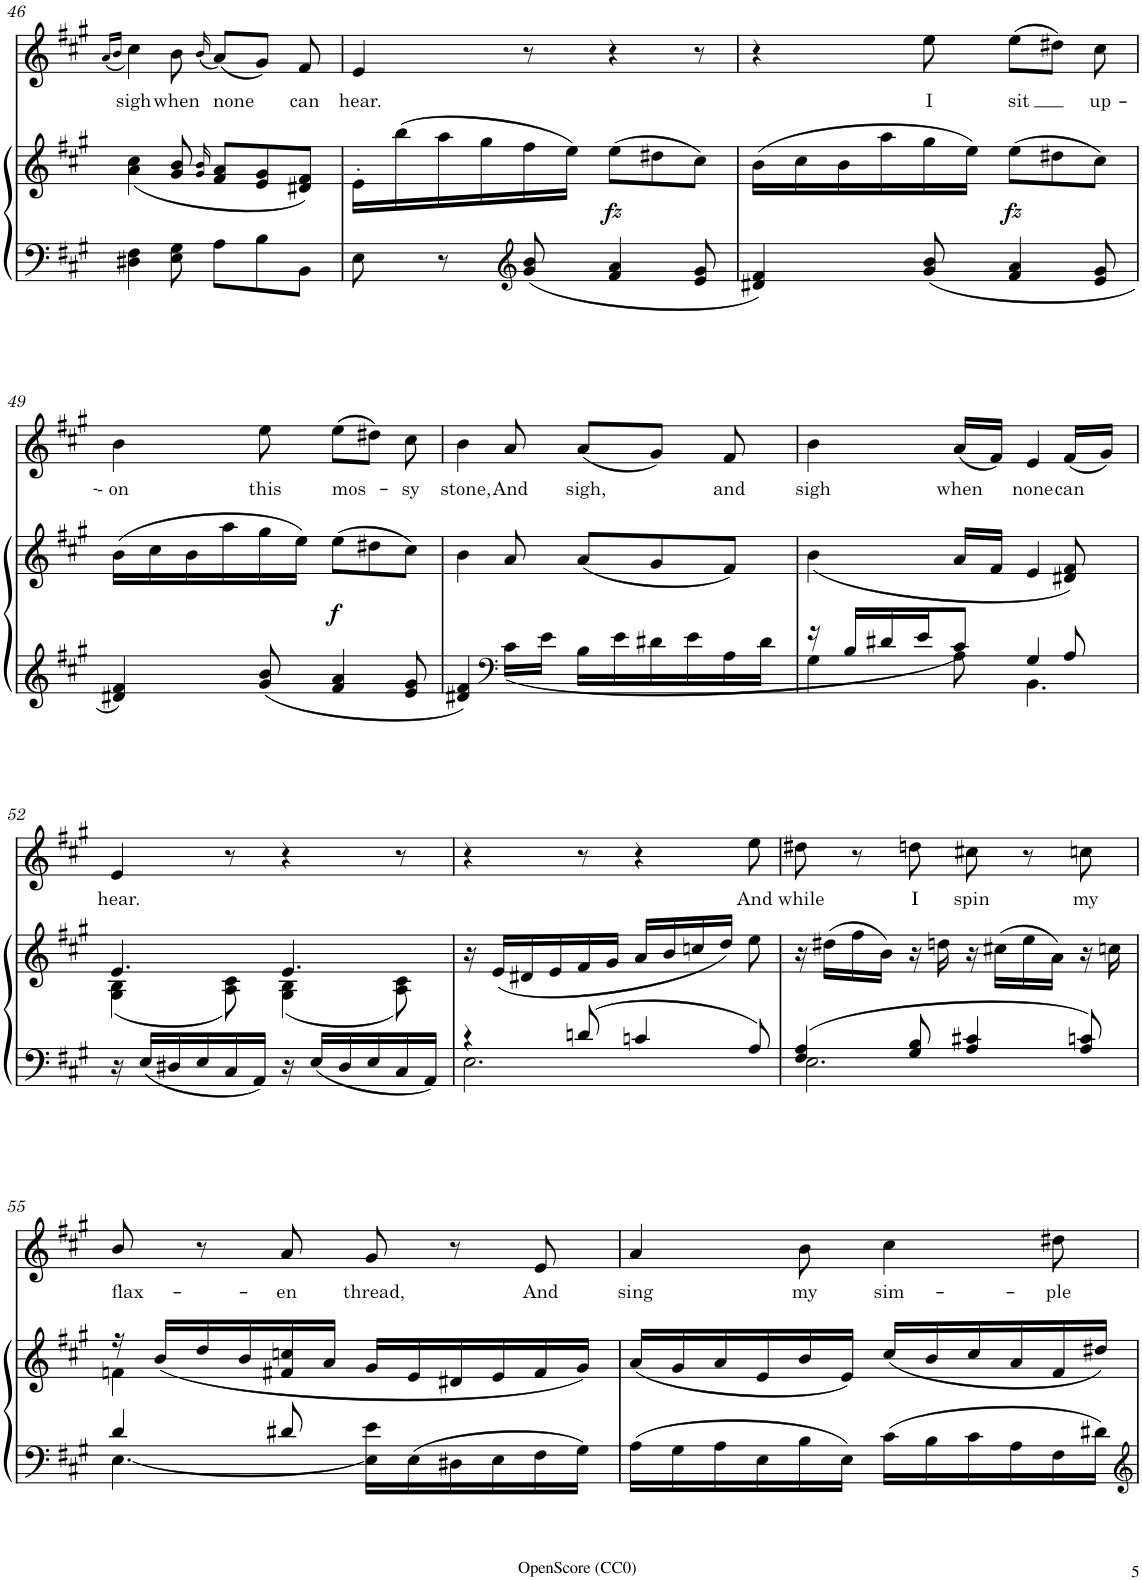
**kern	**kern	**dynam	**kern	**text
*part2	*part2	*part2	*part1	*part1
*staff3	*staff2	*staff2/3	*staff1	*staff1
*I"Piano	*	*	*I"Voice	*
*I'Pno	*	*	*	*
!!LO:PB:g=z
*clefF4	*clefG2	*	*clefG2	*
*k[f#c#g#]	*k[f#c#g#]	*	*k[f#c#g#]	*
*M6/8	*M6/8	*	*M6/8	*
=46	=46	=46	=46	=46
.	.	.	(16qa/LL	.
.	.	.	16qb/JJ	.
!	!	!	!	!LO:LY:b
4D#X\ 4F#\	(<4a\ 4cc#\	.	4cc#\)	sigh
!	!	!	!	!LO:LY:b
8E\ 8G#\	8g#/ 8b/	.	8b\	when
.	16qg#/ 16qb/	.	(16qb/	.
!	!	!	!	!LO:LY:b
8A\L	8f#/ 8a/L	.	(8a/L)	none
8B\	8e/ 8g#/	.	8g#/J)	.
!	!	!	!	!LO:LY:b
8BB\J	8d#X/ 8f#/J)	.	8f#/	can
=47	=47	=47	=47	=47
!	!	!	!	!LO:LY:b
8E\	16e'\LL	.	4e/	hear.
.	(16bb\	.	.	.
8r	16aa\	.	.	.
.	16gg#\	.	.	.
*clefG2	*	*	*	*
8g#/ 8b/	16ff#\	.	8r	.
.	16ee\JJ)	.	.	.
!	!	!LO:DY:b	!	!
4f#/ 4a/	(8ee\L	fz	4r	.
.	8dd#X\	.	.	.
8e/ 8g#/	8cc#\J)	.	8r	.
=48	=48	=48	=48	=48
4d#X/ 4f#/	(16b\LL	.	4r	.
.	16cc#\	.	.	.
.	16b\	.	.	.
.	16aa\	.	.	.
!	!	!	!	!LO:LY:b
8g#/ 8b/	16gg#\	.	8ee\	I
.	16ee\JJ)	.	.	.
!	!	!LO:DY:b	!	!LO:LY:b
4f#/ 4a/	(8ee\L	fz	(8ee\L	sit
.	8dd#X\	.	8dd#X\J)	.
!	!	!	!	!LO:LY:b
8e/ 8g#/	8cc#\J)	.	8cc#\	up-
!!LO:LB:g=z
=49	=49	=49	=49	=49
!	!	!	!	!LO:LY:b
4d#X/ 4f#/	(16b\LL	.	4b\	-- on
.	16cc#\	.	.	.
.	16b\	.	.	.
.	16aa\	.	.	.
!	!	!	!	!LO:LY:b
8g#/ 8b/	16gg#\	.	8ee\	this
.	16ee\JJ)	.	.	.
!	!	!LO:DY:b	!	!LO:LY:b
4f#/ 4a/	(8ee\L	f	(8ee\L	mos-
.	8dd#X\	.	8dd#X\J)	.
!	!	!	!	!LO:LY:b
8e/ 8g#/	8cc#\J)	.	8cc#\	-sy
=50	=50	=50	=50	=50
!	!	!	!	!LO:LY:b
4d#X/ 4f#/	4b\	.	4b\	stone,
*clefF4	*	*	*	*
!	!	!	!	!LO:LY:b
16c#\LL	8a/	.	8a/	And
16e\JJ	.	.	.	.
!	!	!	!	!LO:LY:b
16B\LL	(8a/L	.	(8a/L	sigh,
16e\	.	.	.	.
16d#X\	8g#/	.	8g#/J)	.
16e\	.	.	.	.
!	!	!	!	!LO:LY:b
16A\	8f#/J)	.	8f#/	and
16d#\JJ	.	.	.	.
=51	=51	=51	=51	=51
*^	*	*	*	*
!	!	!	!	!	!LO:LY:b
16r	4G#\	(<4b\	.	4b\	sigh
16B/LL	.	.	.	.	.
16d#X/	.	.	.	.	.
16e/J	.	.	.	.	.
!	!	!	!	!	!LO:LY:b
8c#/J	8A\	16a/LL	.	(16a/LL	when
.	.	16f#/JJ	.	16f#/JJ)	.
!	!	!	!	!	!LO:LY:b
4G#/	4.BB\	4e/	.	4e/	none
!	!	!	!	!	!LO:LY:b
8A/	.	8d#X/ 8f#/)	.	(16f#/LL	can
.	.	.	.	16g#/JJ)	.
*v	*v	*	*	*	*
!!LO:LB:g=z
=52	=52	=52	=52	=52
*	*^	*	*	*
!	!	!	!	!	!LO:LY:b
16r	4.e/	(4G#\ 4B\	.	4e/	hear.
16E/LL	.	.	.	.	.
16D#X/	.	.	.	.	.
16E/	.	.	.	.	.
16C#/	.	8A\ 8c#\)	.	8r	.
16AA/JJ	.	.	.	.	.
16r	4.e/	(4G#\ 4B\	.	4r	.
16E/LL	.	.	.	.	.
16D#/	.	.	.	.	.
16E/	.	.	.	.	.
16C#/	.	8A\ 8c#\)	.	8r	.
16AA/JJ	.	.	.	.	.
*	*v	*v	*	*	*
=53	=53	=53	=53	=53
*^	*	*	*	*
4r	2.E\	16r	.	4r	.
.	.	(16e/LL	.	.	.
.	.	16d#X/	.	.	.
.	.	16e/	.	.	.
8dn/	.	16f#/	.	8r	.
.	.	16g#/JJ	.	.	.
4cn/	.	16a/LL	.	4r	.
.	.	16b/	.	.	.
.	.	16ccn/	.	.	.
.	.	16dd/JJ)	.	.	.
!	!	!	!	!	!LO:LY:b
8A/	.	8ee\	.	8ee\	And
=54	=54	=54	=54	=54	=54
!	!	!	!	!	!LO:LY:b
4F#/ 4A/	2.E\	16r	.	8dd#X\	while
.	.	(16dd#X\LL	.	.	.
.	.	16ff#\	.	8r	.
.	.	16b\JJ)	.	.	.
!	!	!	!	!	!LO:LY:b
8G#/ 8B/	.	16r	.	8ddn\	I
.	.	16ddn\	.	.	.
!	!	!	!	!	!LO:LY:b
4A/ 4c#X/	.	16r	.	8cc#X\	spin
.	.	(16cc#X\LL	.	.	.
.	.	16ee\	.	8r	.
.	.	16a\JJ)	.	.	.
!	!	!	!	!	!LO:LY:b
8A/ 8cn/	.	16r	.	8ccn\	my
.	.	16ccn\	.	.	.
!!LO:LB:g=z
=55	=55	=55	=55	=55	=55
*	*	*^	*	*	*
!	!	!	!	!	!	!LO:LY:b
4d/	[4.E\	16r	4fn\	.	8b/	flax-
.	.	(<16b/LL	.	.	.	.
.	.	16dd/	.	.	8r	.
.	.	16b/	.	.	.	.
!	!	!	!	!	!	!LO:LY:b
8d#X/	.	16f#X/ 16ccn/	2ryy	.	8a/	-en
.	.	16a/JJ	.	.	.	.
!	!	!	!	!	!	!LO:LY:b
16E\] 16e\LL	4.ryy	16g#/LL	.	.	8g#/	thread,
16E\	.	16e/	.	.	.	.
16D#X\	.	16d#X/	.	.	8r	.
16E\	.	16e/	.	.	.	.
!	!	!	!	!	!	!LO:LY:b
16F#\	.	16f#/	.	.	8e/	And
16G#\JJ	.	16g#/JJ)	.	.	.	.
*v	*v	*	*	*	*	*
*	*v	*v	*	*	*
=56	=56	=56	=56	=56
!	!	!	!	!LO:LY:b
16A\LL	(16a/LL	.	4a/	sing
16G#\	16g#/	.	.	.
16A\	16a/	.	.	.
16E\	16e/	.	.	.
!	!	!	!	!LO:LY:b
16B\	16b/	.	8b\	my
16E\JJ	16e/JJ)	.	.	.
!	!	!	!	!LO:LY:b
16c#\LL	(16cc#/LL	.	4cc#\	sim-
16B\	16b/	.	.	.
16c#\	16cc#/	.	.	.
16A\	16a/	.	.	.
!	!	!	!	!LO:LY:b
16F#\	16f#/	.	8dd#X\	-ple
16d#X\JJ	16dd#X/JJ)	.	.	.
=	=	=	=	=
*-	*-	*-	*-	*-
